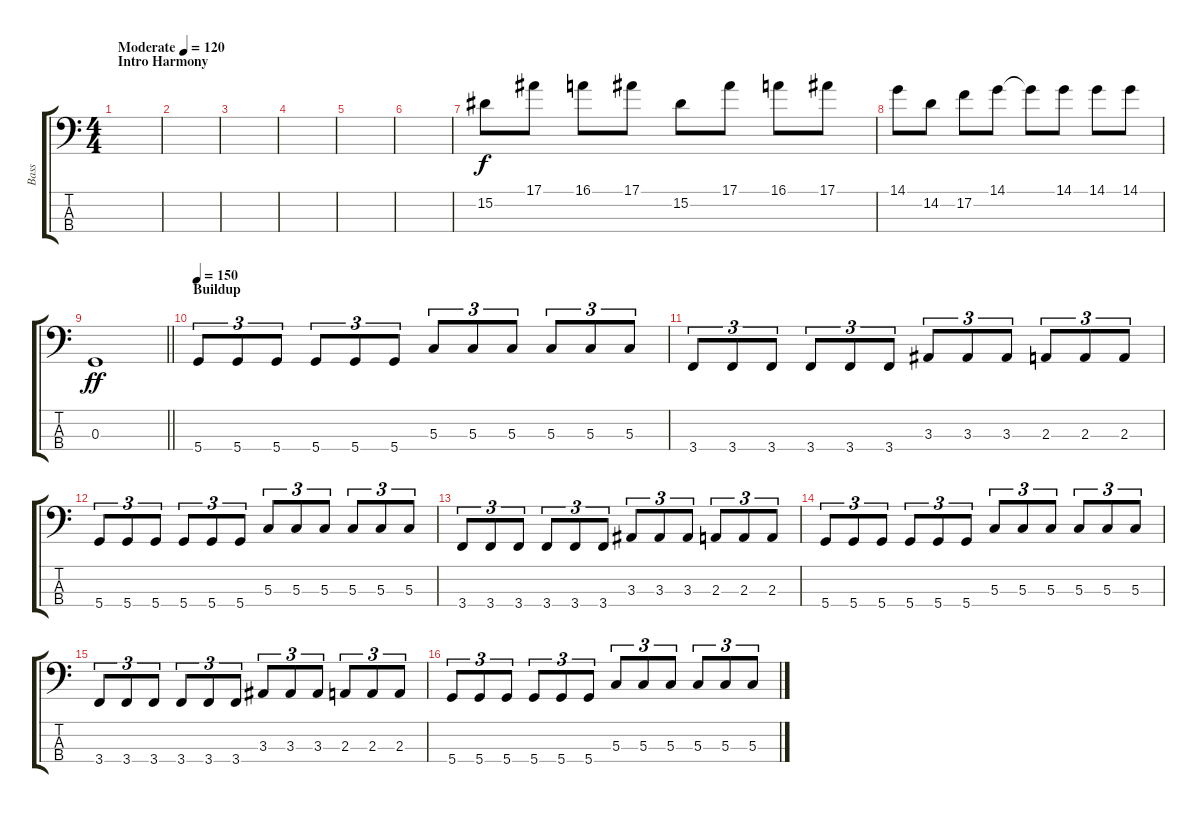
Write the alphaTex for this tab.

\track ("Bass" "Bass") {instrument electricbassfinger}
\staff {score tabs}
\tuning (F2 C2 G1 D1) {hide}
\ts (4 4)
\section ("" "Intro Harmony")
\tempo (120 "Moderate")
\clef f4
\ks c
|
|
|
|
|
|
15.2.8 17.1.8 16.1.8 17.1.8 15.2.8 17.1.8 16.1.8 17.1.8 |
14.1.8 14.2.8 17.2.8 14.1.8 14.1{t}.8 14.1.8 14.1.8 14.1.8 |
\barLineRight lightlight
0.3.1{dy ff} |
\section ("" "Buildup")
\tempo 150
5.4.8{tu (3 2)} 5.4.8{tu (3 2)} 5.4.8{tu (3 2)} 5.4.8{tu (3 2)} 5.4.8{tu (3 2)} 5.4.8{tu (3 2)} 5.3.8{tu (3 2)} 5.3.8{tu (3 2)} 5.3.8{tu (3 2)} 5.3.8{tu (3 2)} 5.3.8{tu (3 2)} 5.3.8{tu (3 2)} |
3.4.8{tu (3 2)} 3.4.8{tu (3 2)} 3.4.8{tu (3 2)} 3.4.8{tu (3 2)} 3.4.8{tu (3 2)} 3.4.8{tu (3 2)} 3.3.8{tu (3 2)} 3.3.8{tu (3 2)} 3.3.8{tu (3 2)} 2.3.8{tu (3 2)} 2.3.8{tu (3 2)} 2.3.8{tu (3 2)} |
5.4.8{tu (3 2)} 5.4.8{tu (3 2)} 5.4.8{tu (3 2)} 5.4.8{tu (3 2)} 5.4.8{tu (3 2)} 5.4.8{tu (3 2)} 5.3.8{tu (3 2)} 5.3.8{tu (3 2)} 5.3.8{tu (3 2)} 5.3.8{tu (3 2)} 5.3.8{tu (3 2)} 5.3.8{tu (3 2)} |
3.4.8{tu (3 2)} 3.4.8{tu (3 2)} 3.4.8{tu (3 2)} 3.4.8{tu (3 2)} 3.4.8{tu (3 2)} 3.4.8{tu (3 2)} 3.3.8{tu (3 2)} 3.3.8{tu (3 2)} 3.3.8{tu (3 2)} 2.3.8{tu (3 2)} 2.3.8{tu (3 2)} 2.3.8{tu (3 2)} |
5.4.8{tu (3 2)} 5.4.8{tu (3 2)} 5.4.8{tu (3 2)} 5.4.8{tu (3 2)} 5.4.8{tu (3 2)} 5.4.8{tu (3 2)} 5.3.8{tu (3 2)} 5.3.8{tu (3 2)} 5.3.8{tu (3 2)} 5.3.8{tu (3 2)} 5.3.8{tu (3 2)} 5.3.8{tu (3 2)} |
3.4.8{tu (3 2)} 3.4.8{tu (3 2)} 3.4.8{tu (3 2)} 3.4.8{tu (3 2)} 3.4.8{tu (3 2)} 3.4.8{tu (3 2)} 3.3.8{tu (3 2)} 3.3.8{tu (3 2)} 3.3.8{tu (3 2)} 2.3.8{tu (3 2)} 2.3.8{tu (3 2)} 2.3.8{tu (3 2)} |
5.4.8{tu (3 2)} 5.4.8{tu (3 2)} 5.4.8{tu (3 2)} 5.4.8{tu (3 2)} 5.4.8{tu (3 2)} 5.4.8{tu (3 2)} 5.3.8{tu (3 2)} 5.3.8{tu (3 2)} 5.3.8{tu (3 2)} 5.3.8{tu (3 2)} 5.3.8{tu (3 2)} 5.3.8{tu (3 2)}
